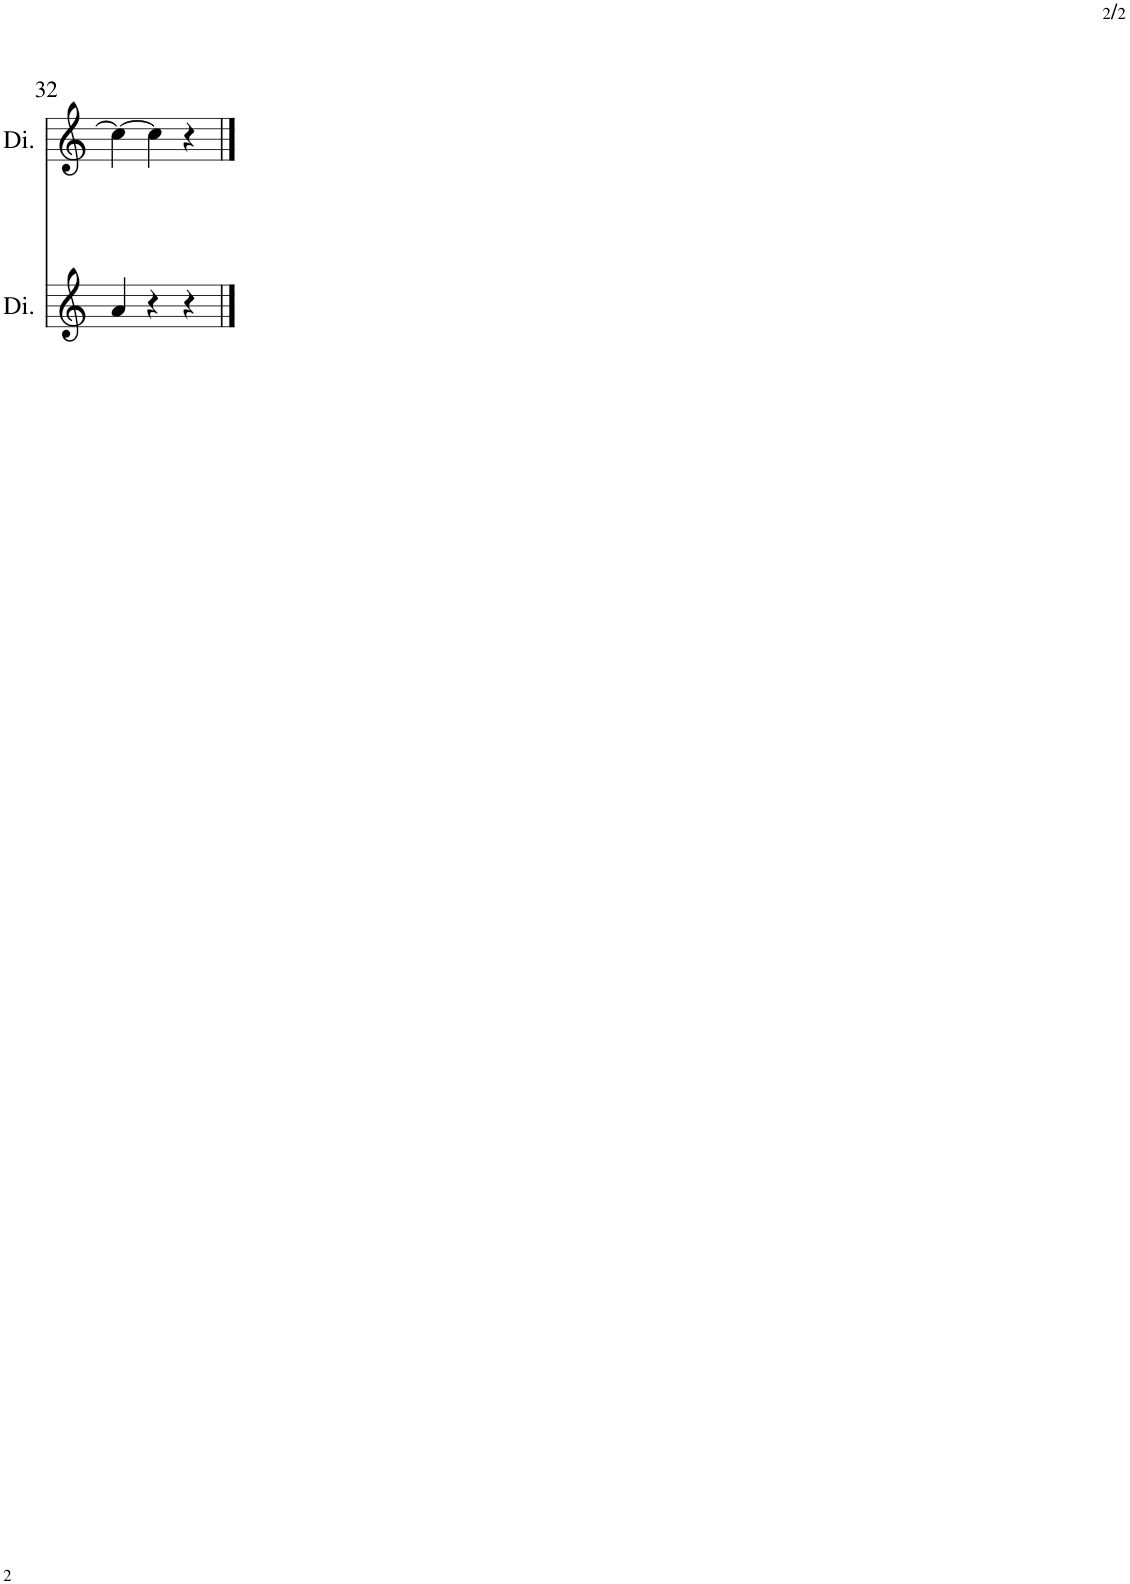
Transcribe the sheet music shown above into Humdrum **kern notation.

**kern	**kern
*part2	*part1
*staff2	*staff1
*I"笛子(中国横笛)	*I"笛子(中国横笛)
!!LO:PB:g=z
*clefG2	*clefG2
*Trd-7c-12	*Trd-7c-12
*k[]	*k[]
*M3/4	*M3/4
=32	=32
4a/	4cc\_
4r	4cc\]
4r	4r
==	==
*-	*-
